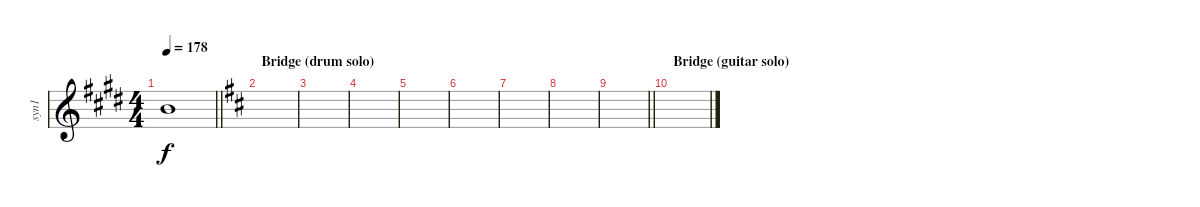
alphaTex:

\track ("syn1" "syn1") {instrument drawbarorgan}
\staff {score}
\tuning (E4 B3 G3 D3 A2 E2) {hide}
\ts (4 4)
\tempo 178
\clef g2
\barLineRight lightlight
\ks e
7.1.1{dy f volume 12} |
\section ("" "Bridge (drum solo)")
\ks d
|
|
|
|
|
|
|
\barLineRight lightlight
|
\section ("" "Bridge (guitar solo)")
